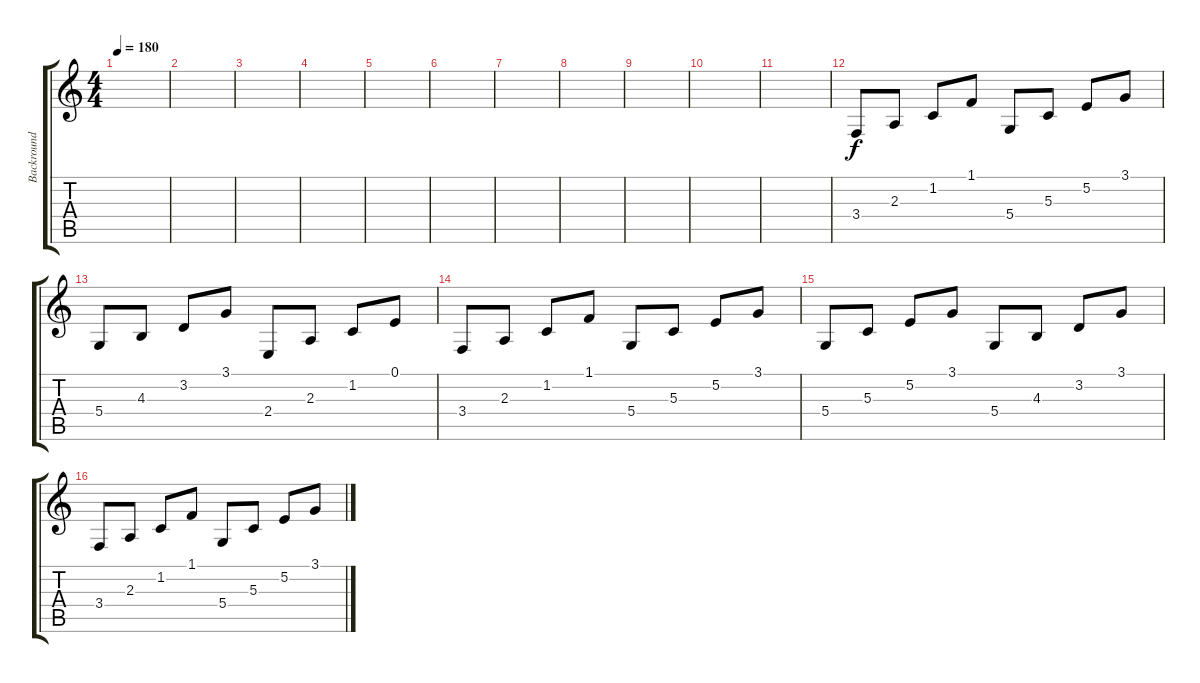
\track ("Backround synth 2" "Backround ") {instrument synthstrings2}
\staff {score tabs}
\tuning (E4 B3 G3 D3 A2 E2) {hide}
\ts (4 4)
\tempo 180
\clef g2
\ks c
|
|
|
|
|
|
|
|
|
|
|
3.4.8{volume 14} 2.3.8 1.2.8 1.1.8 5.4.8 5.3.8 5.2.8 3.1.8 |
5.4.8 4.3.8 3.2.8 3.1.8 2.4.8 2.3.8 1.2.8 0.1.8 |
3.4.8{volume 14} 2.3.8 1.2.8 1.1.8 5.4.8 5.3.8 5.2.8 3.1.8 |
5.4.8 5.3.8 5.2.8 3.1.8 5.4.8 4.3.8 3.2.8 3.1.8 |
3.4.8{volume 14} 2.3.8 1.2.8 1.1.8 5.4.8 5.3.8 5.2.8 3.1.8
